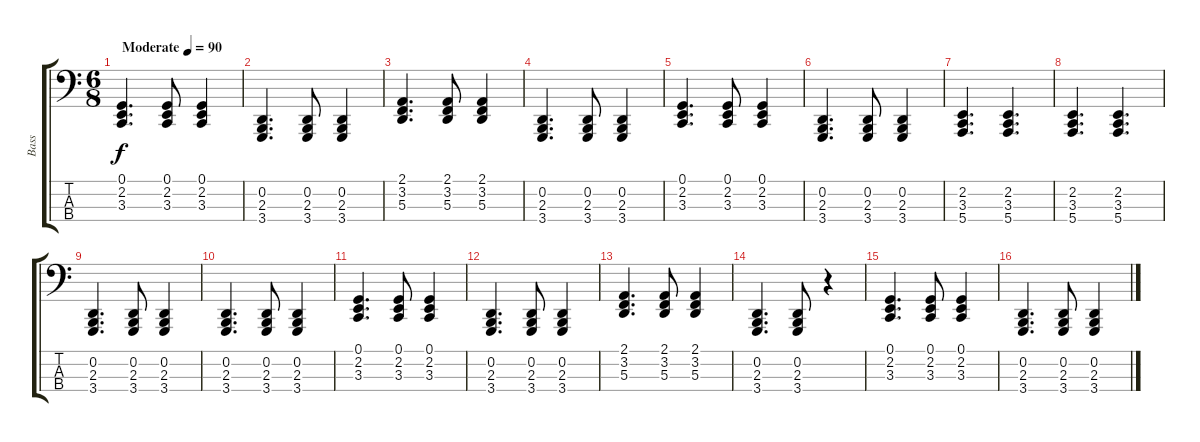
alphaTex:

\track ("Bass" "Bass") {instrument acousticgrandpiano}
\staff {score tabs}
\tuning (G2 D2 A1 E1) {hide}
\ts (6 8)
\tempo (90 "Moderate")
\clef f4
\ks c
(0.1 2.2 3.3).4{d dy f instrument acousticgrandpiano} (0.1 2.2 3.3).8 (0.1 2.2 3.3).4 |
(0.2 2.3 3.4).4{d} (0.2 2.3 3.4).8 (0.2 2.3 3.4).4 |
(2.1 3.2 5.3).4{d} (2.1 3.2 5.3).8 (2.1 3.2 5.3).4 |
(0.2 2.3 3.4).4{d} (0.2 2.3 3.4).8 (0.2 2.3 3.4).4 |
(0.1 2.2 3.3).4{d} (0.1 2.2 3.3).8 (0.1 2.2 3.3).4 |
(0.2 2.3 3.4).4{d} (0.2 2.3 3.4).8 (0.2 2.3 3.4).4 |
(2.2 3.3 5.4).4{d} (2.2 3.3 5.4).4{d} |
(2.2 3.3 5.4).4{d} (2.2 3.3 5.4).4{d} |
(0.2 2.3 3.4).4{d} (0.2 2.3 3.4).8 (0.2 2.3 3.4).4 |
(0.2 2.3 3.4).4{d} (0.2 2.3 3.4).8 (0.2 2.3 3.4).4 |
(0.1 2.2 3.3).4{d} (0.1 2.2 3.3).8 (0.1 2.2 3.3).4 |
(0.2 2.3 3.4).4{d} (0.2 2.3 3.4).8 (0.2 2.3 3.4).4 |
(2.1 3.2 5.3).4{d} (2.1 3.2 5.3).8 (2.1 3.2 5.3).4 |
(0.2 2.3 3.4).4{d} (0.2 2.3 3.4).8 r.4 |
(0.1 2.2 3.3).4{d} (0.1 2.2 3.3).8 (0.1 2.2 3.3).4 |
(0.2 2.3 3.4).4{d} (0.2 2.3 3.4).8 (0.2 2.3 3.4).4
